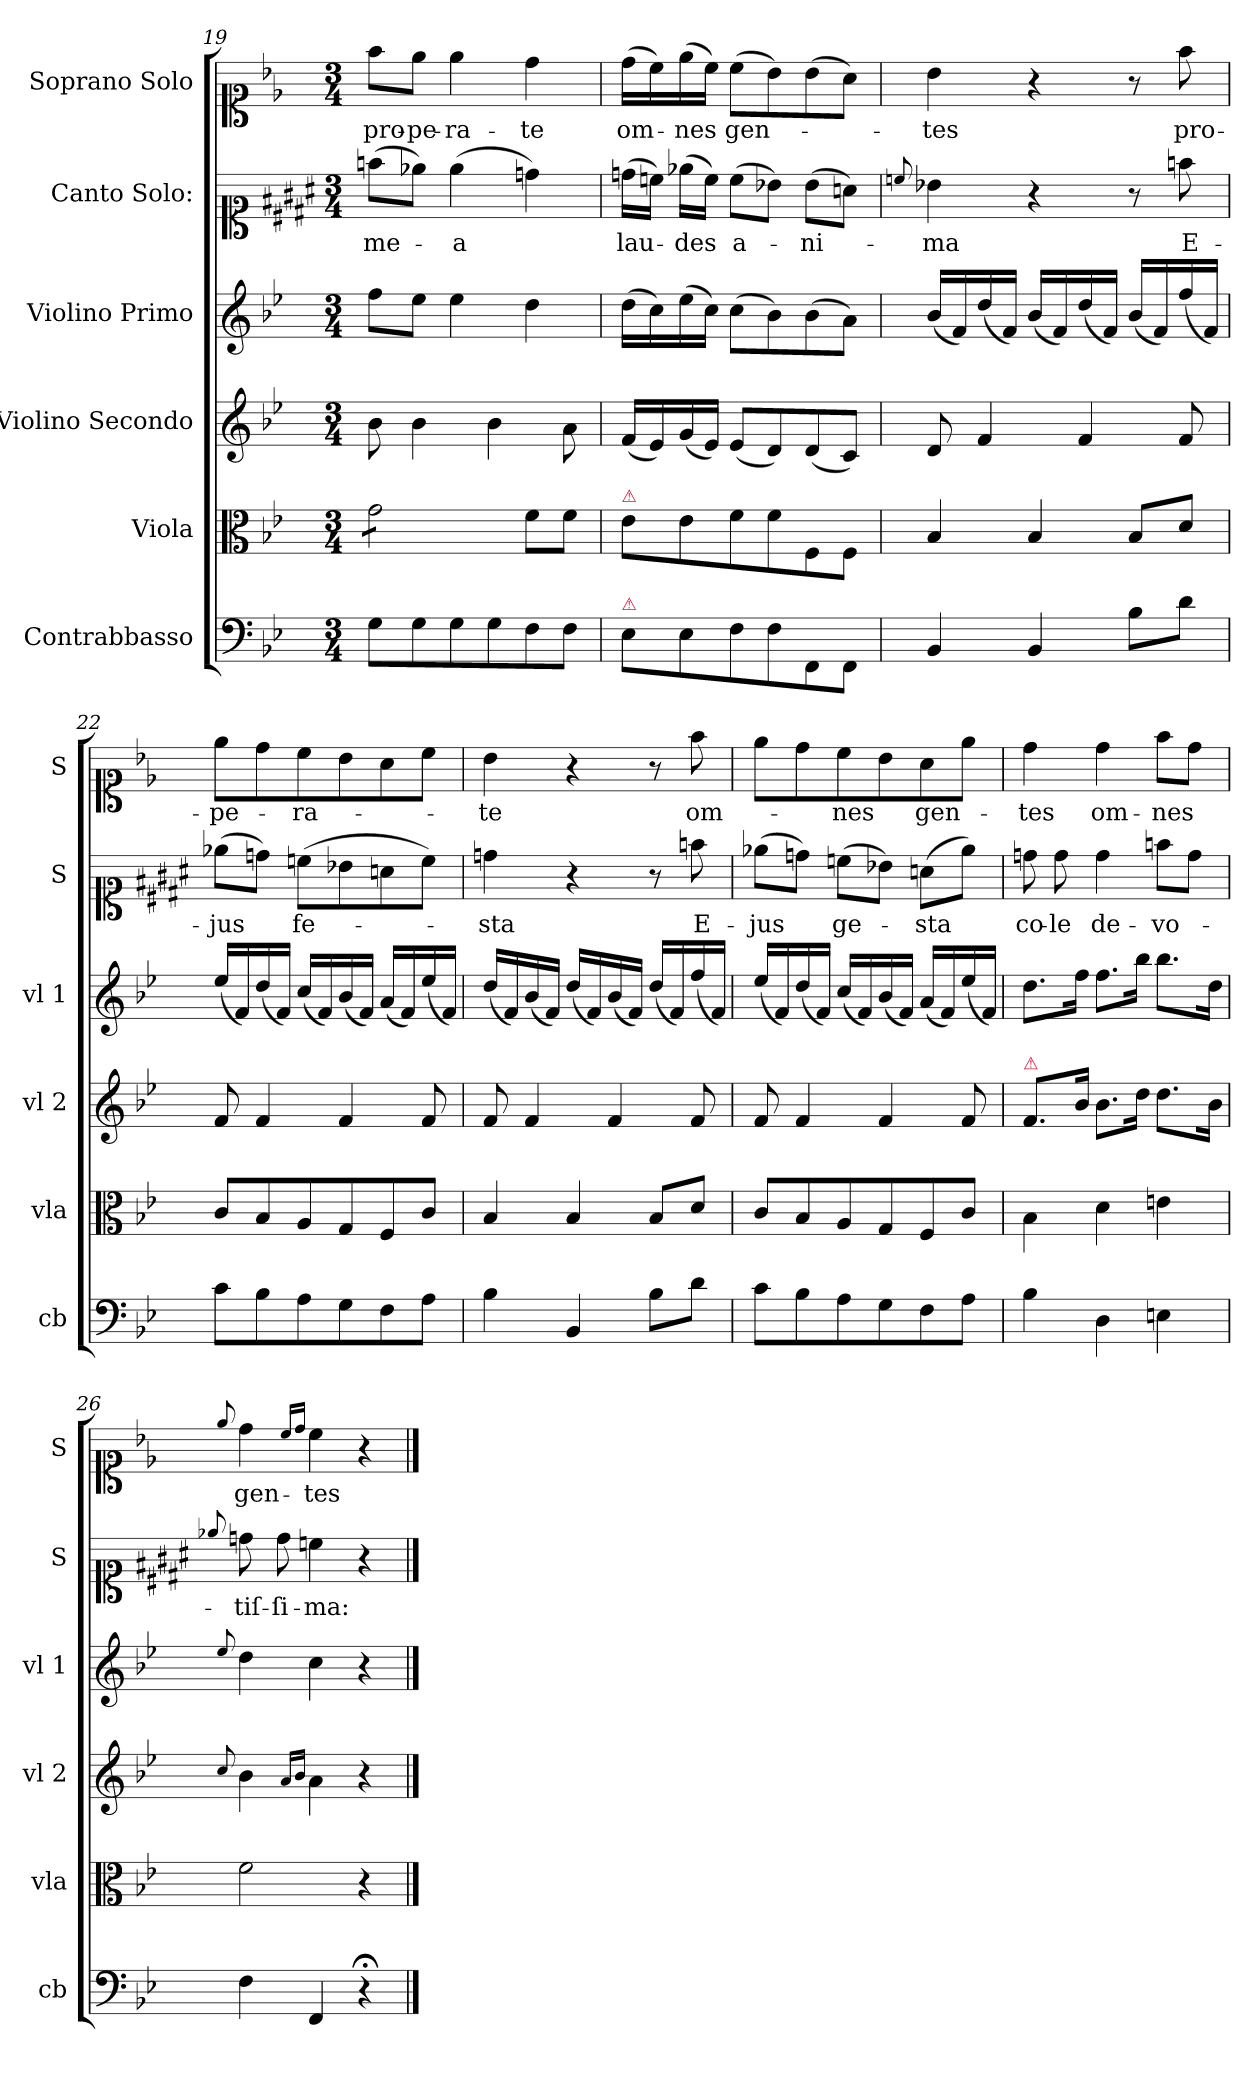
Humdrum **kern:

**kern	**kern	**kern	**kern	**dynam	**kern	**text	**kern	**text
*part6	*part5	*part4	*part3	*part3	*part2	*part2	*part1	*part1
*staff6	*staff5	*staff4	*staff3	*staff3	*staff2	*staff2	*staff1	*staff1
*I"Contrabbasso	*I"Viola	*I"Violino Secondo	*I"Violino Primo	*	*I"Canto Solo:	*	*I"Soprano Solo	*
*I'cb	*I'vla	*I'vl 2	*I'vl 1	*	*I'S	*	*I'S	*
*clefF4	*clefC3	*clefG2	*clefG2	*	*clefC1	*	*clefC1	*
*k[b-e-]	*k[b-e-]	*k[b-e-]	*k[b-e-]	*	*k[f#c#g#d#a#]	*	*k[b-e-]	*
*M3/4	*M3/4	*M3/4	*M3/4	*	*M3/4	*	*M3/4	*
=19	=19	=19	=19	=19	=19	=19	=19	=19
*	*tremolo	*	*	*	*	*	*	*
8G\L	8g\L	8b-\	8ff\L	.	(8ff\L	me-	8ff\L	pro-
8G\	8g\	4b-\	8ee-\J	.	8ee-\J)	.	8ee-\J	-pe-
8G\	8g\	.	4ee-\	.	(4ee-\	-a	4ee-\	-ra-
8G\	8g\J	4b-\	.	.	.	.	.	.
*	*Xtremolo	*	*	*	*	*	*	*
8F\	8f\L	.	4dd\	.	4dd\)	.	4dd\	-te
8F\J	8f\J	8a\	.	.	.	.	.	.
=20	=20	=20	=20	=20	=20	=20	=20	=20
!	!LO:TX:a:color=crimson:t=⚠	!	!	!	!	!	!	!
!LO:TX:a:color=crimson:t=⚠	!	!	!	!	!	!	!	!
8E-\L	8e-\L	(16f/LL	(16dd\LL	.	(16dd\LL	lau-	(16dd\LL	om-
.	.	16e-/)	16cc\)	.	16cc\JJ)	.	16cc\)	.
8E-\	8e-\	(16g/	(16ee-\	.	(16ee-\LL	-des	(16ee-\	-nes
.	.	16e-/JJ)	16cc\JJ)	.	16cc\JJ)	.	16cc\JJ)	.
8F\	8f\	(8e-/L	(8cc\L	.	(8cc\L	a-	(8cc\L	gen-
8F\	8f\	8d/)	8b-\)	.	8b-\J)	.	8b-\)	.
8FF/	8F/	(8d/	(8b-\	.	(8b-\L	-ni-	(8b-\	.
8FF/J	8F/J	8c/J)	8a\J)	.	8a\J)	.	8a\J)	.
=21	=21	=21	=21	=21	=21	=21	=21	=21
.	.	.	.	.	8qqcc/	.	.	.
!	!	!	!	!LO:DY:b	!	!	!	!
4BB-/	4B-/	8d/	(16b-/LL	f&colon;	4b-\	-ma	4b-\	-tes
.	.	.	16f/)	.	.	.	.	.
.	.	4f/	(16dd/	.	.	.	.	.
.	.	.	16f/JJ)	.	.	.	.	.
4BB-/	4B-/	.	(16b-/LL	.	4r	.	4r	.
.	.	.	16f/)	.	.	.	.	.
.	.	4f/	(16dd/	.	.	.	.	.
.	.	.	16f/JJ)	.	.	.	.	.
8B-\L	8B-/L	.	(16b-/LL	.	8r	.	8r	.
.	.	.	16f/)	.	.	.	.	.
8d\J	8d/J	8f/	(16ff/	.	8ff\	E-	8ff\	pro-
!	!	!	!	!LO:DY:b	!	!	!	!
.	.	.	16f/JJ)	p&colon;	.	.	.	.
=22	=22	=22	=22	=22	=22	=22	=22	=22
8c\L	8c/L	8f/	(16ee-/LL	.	(8ee-\L	-jus	8ee-\L	-pe-
.	.	.	16f/)	.	.	.	.	.
8B-\	8B-/	4f/	(16dd/	.	8dd\J)	.	8dd\	.
.	.	.	16f/JJ)	.	.	.	.	.
8A\	8A/	.	(16cc/LL	.	(8cc\L	fe-	8cc\	-ra-
.	.	.	16f/)	.	.	.	.	.
8G\	8G/	4f/	(16b-/	.	8b-\	.	8b-\	.
.	.	.	16f/JJ)	.	.	.	.	.
8F\	8F/	.	(16a/LL	.	8a\	.	8a\	.
.	.	.	16f/)	.	.	.	.	.
8A\J	8c/J	8f/	(16ee-/	.	8cc\J)	.	8cc\J	.
.	.	.	16f/JJ)	.	.	.	.	.
=23	=23	=23	=23	=23	=23	=23	=23	=23
!	!	!	!	!LO:DY:b	!	!	!	!
4B-\	4B-/	8f/	(16dd/LL	f&colon;	4dd\	-sta	4b-\	-te
.	.	.	16f/)	.	.	.	.	.
.	.	4f/	(16b-/	.	.	.	.	.
.	.	.	16f/JJ)	.	.	.	.	.
4BB-/	4B-/	.	(16dd/LL	.	4r	.	4r	.
.	.	.	16f/)	.	.	.	.	.
.	.	4f/	(16b-/	.	.	.	.	.
.	.	.	16f/JJ)	.	.	.	.	.
8B-\L	8B-/L	.	(16dd/LL	.	8r	.	8r	.
.	.	.	16f/)	.	.	.	.	.
!	!	!	!	!LO:DY:b	!	!	!	!
8d\J	8d/J	8f/	(16ff/	p&colon;	8ff\	E-	8ff\	om-
.	.	.	16f/JJ)	.	.	.	.	.
=24	=24	=24	=24	=24	=24	=24	=24	=24
8c\L	8c/L	8f/	(16ee-/LL	.	(8ee-\L	-jus	8ee-\L	.
.	.	.	16f/)	.	.	.	.	.
8B-\	8B-/	4f/	(16dd/	.	8dd\J)	.	8dd\	.
.	.	.	16f/JJ)	.	.	.	.	.
8A\	8A/	.	(16cc/LL	.	(8cc\L	ge-	8cc\	-nes
.	.	.	16f/)	.	.	.	.	.
8G\	8G/	4f/	(16b-/	.	8b-\J)	.	8b-\	.
.	.	.	16f/JJ)	.	.	.	.	.
8F\	8F/	.	(16a/LL	.	(8a\L	-sta	8a\	gen-
.	.	.	16f/)	.	.	.	.	.
8A\J	8c/J	8f/	(16ee-/	.	8ee-\J)	.	8ee-\J	.
.	.	.	16f/JJ)	.	.	.	.	.
=25	=25	=25	=25	=25	=25	=25	=25	=25
!	!	!LO:TX:a:color=crimson:t=⚠	!	!	!	!	!	!
4B-\	4B-\	8.f/L	8.dd\L	.	8dd\	co-	4dd\	-tes
.	.	.	.	.	8dd\	-le	.	.
.	.	16b-\Jk	16ff\Jk	.	.	.	.	.
4D\	4d\	8.b-\L	8.ff\L	.	4dd\	de-	4dd\	om-
.	.	16dd\Jk	16bb-\Jk	.	.	.	.	.
4En\	4en\	8.dd\L	8.bb-\L	.	8ff\L	-vo-	8ff\L	-nes
.	.	.	.	.	8dd\J	.	8dd\J	.
.	.	16b-\Jk	16dd\Jk	.	.	.	.	.
=26	=26	=26	=26	=26	=26	=26	=26	=26
.	.	8qqcc/	8qqee-/	.	8qqee-/	.	8qqee-/	.
4F\	2f\	4b-\	4dd\	.	8dd\	-tiſ-	4dd\	gen-
.	.	.	.	.	8dd\	-ſi-	.	.
.	.	16qqa/LL	.	.	.	.	16qqcc/LL	.
.	.	16qqb-/JJ	.	.	.	.	16qqdd/JJ	.
4FF/	.	4a\	4cc\	.	4cc\	-ma:	4cc\	-tes
4r;<	4r	4r	4r	.	4r	.	4r	.
==	==	==	==	==	==	==	==	==
*-	*-	*-	*-	*-	*-	*-	*-	*-
